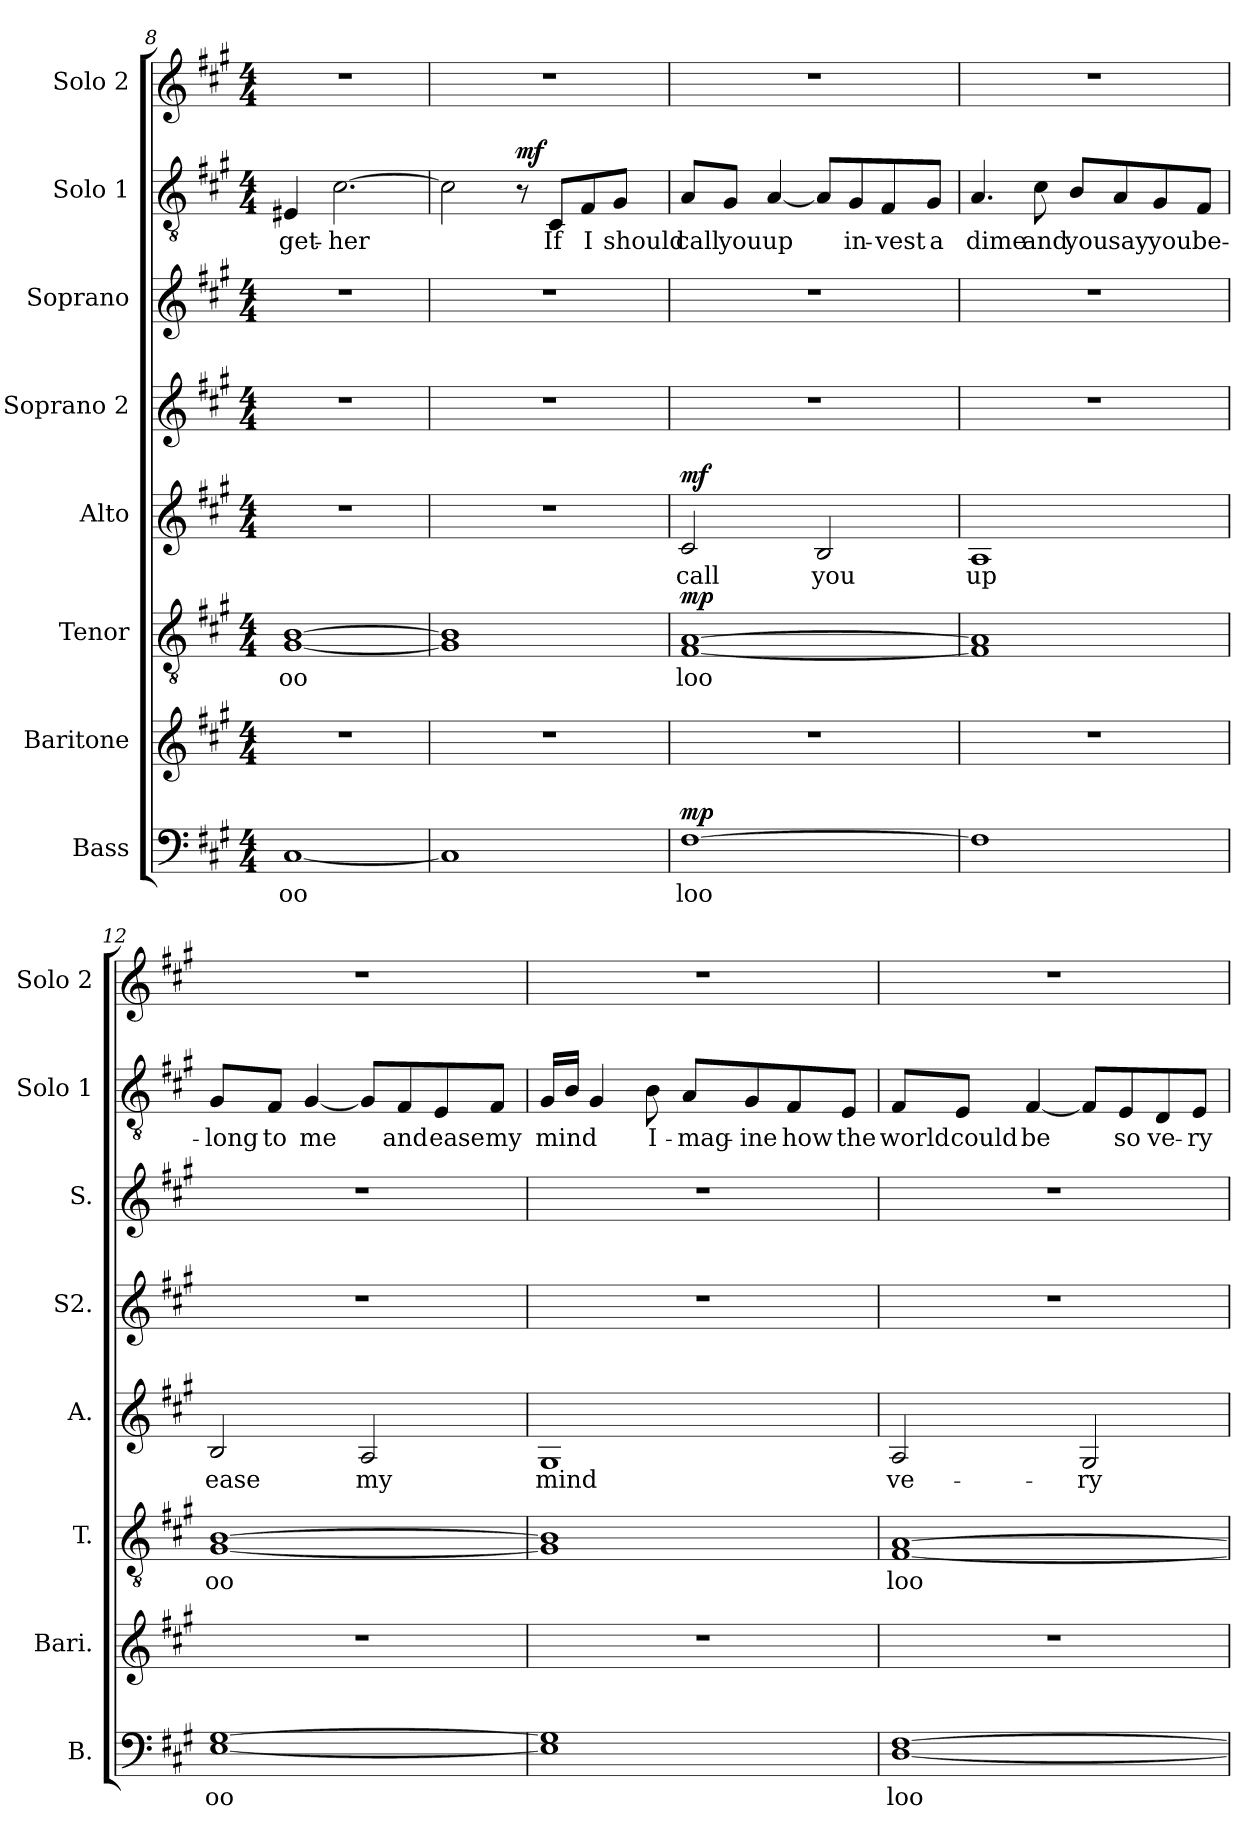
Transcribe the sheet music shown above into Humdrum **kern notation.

**kern	**text	**dynam	**kern	**kern	**text	**dynam	**kern	**text	**dynam	**kern	**kern	**kern	**text	**dynam	**kern
*part8	*part8	*part8	*part7	*part6	*part6	*part6	*part5	*part5	*part5	*part4	*part3	*part2	*part2	*part2	*part1
*staff8	*staff8	*staff8	*staff7	*staff6	*staff6	*staff6	*staff5	*staff5	*staff5	*staff4	*staff3	*staff2	*staff2	*staff2	*staff1
*I"Bass	*	*	*I"Baritone	*I"Tenor	*	*	*I"Alto	*	*	*I"Soprano 2	*I"Soprano	*I"Solo 1	*	*	*I"Solo 2
*I'B.	*	*	*I'Bari.	*I'T.	*	*	*I'A.	*	*	*I'S2.	*I'S.	*I'Solo 1	*	*	*I'Solo 2
*clefF4	*	*	*clefG2	*clefGv2	*	*	*clefG2	*	*	*clefG2	*clefG2	*clefGv2	*	*	*clefG2
*k[f#c#g#]	*	*	*k[f#c#g#]	*k[f#c#g#]	*	*	*k[f#c#g#]	*	*	*k[f#c#g#]	*k[f#c#g#]	*k[f#c#g#]	*	*	*k[f#c#g#]
*M4/4	*	*	*M4/4	*M4/4	*	*	*M4/4	*	*	*M4/4	*M4/4	*M4/4	*	*	*M4/4
=8	=8	=8	=8	=8	=8	=8	=8	=8	=8	=8	=8	=8	=8	=8	=8
!	!LO:LY:b	!	!	!	!LO:LY:b	!	!	!	!	!	!	!	!LO:LY:b	!	!
[1C#	oo	.	1r	[1G# [1B	oo	.	1r	.	.	1r	1r	4E#X/	-get-	.	1r
!	!	!	!	!	!	!	!	!	!	!	!	!	!LO:LY:b	!	!
.	.	.	.	.	.	.	.	.	.	.	.	[2.c#\	-her	.	.
=9	=9	=9	=9	=9	=9	=9	=9	=9	=9	=9	=9	=9	=9	=9	=9
1C#]	.	.	1r	1G#] 1B]	.	.	1r	.	.	1r	1r	2c#\]	.	.	1r
!	!	!	!	!	!	!	!	!	!	!	!	!	!	!LO:DY:b	!
.	.	.	.	.	.	.	.	.	.	.	.	8r	.	mf	.
!	!	!	!	!	!	!	!	!	!	!	!	!	!LO:LY:b	!	!
.	.	.	.	.	.	.	.	.	.	.	.	8C#/L	If	.	.
!	!	!	!	!	!	!	!	!	!	!	!	!	!LO:LY:b	!	!
.	.	.	.	.	.	.	.	.	.	.	.	8F#/	I	.	.
!	!	!	!	!	!	!	!	!	!	!	!	!	!LO:LY:b	!	!
.	.	.	.	.	.	.	.	.	.	.	.	8G#/J	should	.	.
!!LO:LB:g=z
=10	=10	=10	=10	=10	=10	=10	=10	=10	=10	=10	=10	=10	=10	=10	=10
!	!LO:LY:b	!LO:DY:b	!	!	!LO:LY:b	!LO:DY:b	!	!LO:LY:b	!LO:DY:b	!	!	!	!LO:LY:b	!	!
[1F#	loo	mp	1r	[1F# [1A	loo	mp	2c#/	call	mf	1r	1r	8A/L	call	.	1r
!	!	!	!	!	!	!	!	!	!	!	!	!	!LO:LY:b	!	!
.	.	.	.	.	.	.	.	.	.	.	.	8G#/J	you	.	.
!	!	!	!	!	!	!	!	!	!	!	!	!	!LO:LY:b	!	!
.	.	.	.	.	.	.	.	.	.	.	.	[4A/	up	.	.
!	!	!	!	!	!	!	!	!LO:LY:b	!	!	!	!	!	!	!
.	.	.	.	.	.	.	2B/	you	.	.	.	8A/L]	.	.	.
!	!	!	!	!	!	!	!	!	!	!	!	!	!LO:LY:b	!	!
.	.	.	.	.	.	.	.	.	.	.	.	8G#/	in-	.	.
!	!	!	!	!	!	!	!	!	!	!	!	!	!LO:LY:b	!	!
.	.	.	.	.	.	.	.	.	.	.	.	8F#/	-vest	.	.
!	!	!	!	!	!	!	!	!	!	!	!	!	!LO:LY:b	!	!
.	.	.	.	.	.	.	.	.	.	.	.	8G#/J	a	.	.
=11	=11	=11	=11	=11	=11	=11	=11	=11	=11	=11	=11	=11	=11	=11	=11
!	!	!	!	!	!	!	!	!LO:LY:b	!	!	!	!	!LO:LY:b	!	!
1F#]	.	.	1r	1F#] 1A]	.	.	1A	up	.	1r	1r	4.A/	dime	.	1r
!	!	!	!	!	!	!	!	!	!	!	!	!	!LO:LY:b	!	!
.	.	.	.	.	.	.	.	.	.	.	.	8c#\	and	.	.
!	!	!	!	!	!	!	!	!	!	!	!	!	!LO:LY:b	!	!
.	.	.	.	.	.	.	.	.	.	.	.	8B/L	you	.	.
!	!	!	!	!	!	!	!	!	!	!	!	!	!LO:LY:b	!	!
.	.	.	.	.	.	.	.	.	.	.	.	8A/	say	.	.
!	!	!	!	!	!	!	!	!	!	!	!	!	!LO:LY:b	!	!
.	.	.	.	.	.	.	.	.	.	.	.	8G#/	you	.	.
!	!	!	!	!	!	!	!	!	!	!	!	!	!LO:LY:b	!	!
.	.	.	.	.	.	.	.	.	.	.	.	8F#/J	be-	.	.
=12	=12	=12	=12	=12	=12	=12	=12	=12	=12	=12	=12	=12	=12	=12	=12
!	!LO:LY:b	!	!	!	!LO:LY:b	!	!	!LO:LY:b	!	!	!	!	!LO:LY:b	!	!
[1E [1G#	oo	.	1r	[1G# [1B	oo	.	2B/	ease	.	1r	1r	8G#/L	-long	.	1r
!	!	!	!	!	!	!	!	!	!	!	!	!	!LO:LY:b	!	!
.	.	.	.	.	.	.	.	.	.	.	.	8F#/J	to	.	.
!	!	!	!	!	!	!	!	!	!	!	!	!	!LO:LY:b	!	!
.	.	.	.	.	.	.	.	.	.	.	.	[4G#/	me	.	.
!	!	!	!	!	!	!	!	!LO:LY:b	!	!	!	!	!	!	!
.	.	.	.	.	.	.	2A/	my	.	.	.	8G#/L]	.	.	.
!	!	!	!	!	!	!	!	!	!	!	!	!	!LO:LY:b	!	!
.	.	.	.	.	.	.	.	.	.	.	.	8F#/	and	.	.
!	!	!	!	!	!	!	!	!	!	!	!	!	!LO:LY:b	!	!
.	.	.	.	.	.	.	.	.	.	.	.	8E/	ease	.	.
!	!	!	!	!	!	!	!	!	!	!	!	!	!LO:LY:b	!	!
.	.	.	.	.	.	.	.	.	.	.	.	8F#/J	my	.	.
=13	=13	=13	=13	=13	=13	=13	=13	=13	=13	=13	=13	=13	=13	=13	=13
!	!	!	!	!	!	!	!	!LO:LY:b	!	!	!	!	!LO:LY:b	!	!
1E] 1G#]	.	.	1r	1G#] 1B]	.	.	1G#	mind	.	1r	1r	16G#/LL	mind	.	1r
.	.	.	.	.	.	.	.	.	.	.	.	16B/JJ	.	.	.
.	.	.	.	.	.	.	.	.	.	.	.	4G#/	.	.	.
!	!	!	!	!	!	!	!	!	!	!	!	!	!LO:LY:b	!	!
.	.	.	.	.	.	.	.	.	.	.	.	8B\	I-	.	.
!	!	!	!	!	!	!	!	!	!	!	!	!	!LO:LY:b	!	!
.	.	.	.	.	.	.	.	.	.	.	.	8A/L	-mag-	.	.
!	!	!	!	!	!	!	!	!	!	!	!	!	!LO:LY:b	!	!
.	.	.	.	.	.	.	.	.	.	.	.	8G#/	-ine	.	.
!	!	!	!	!	!	!	!	!	!	!	!	!	!LO:LY:b	!	!
.	.	.	.	.	.	.	.	.	.	.	.	8F#/	how	.	.
!	!	!	!	!	!	!	!	!	!	!	!	!	!LO:LY:b	!	!
.	.	.	.	.	.	.	.	.	.	.	.	8E/J	the	.	.
!!LO:PB:g=z
=14	=14	=14	=14	=14	=14	=14	=14	=14	=14	=14	=14	=14	=14	=14	=14
!	!LO:LY:b	!	!	!	!LO:LY:b	!	!	!LO:LY:b	!	!	!	!	!LO:LY:b	!	!
[1D [1F#	loo	.	1r	[1F# [1A	loo	.	2A/	ve-	.	1r	1r	8F#/L	world	.	1r
!	!	!	!	!	!	!	!	!	!	!	!	!	!LO:LY:b	!	!
.	.	.	.	.	.	.	.	.	.	.	.	8E/J	could	.	.
!	!	!	!	!	!	!	!	!	!	!	!	!	!LO:LY:b	!	!
.	.	.	.	.	.	.	.	.	.	.	.	[4F#/	be	.	.
!	!	!	!	!	!	!	!	!LO:LY:b	!	!	!	!	!	!	!
.	.	.	.	.	.	.	2G#/	-ry	.	.	.	8F#/L]	.	.	.
!	!	!	!	!	!	!	!	!	!	!	!	!	!LO:LY:b	!	!
.	.	.	.	.	.	.	.	.	.	.	.	8E/	so	.	.
!	!	!	!	!	!	!	!	!	!	!	!	!	!LO:LY:b	!	!
.	.	.	.	.	.	.	.	.	.	.	.	8D/	ve-	.	.
!	!	!	!	!	!	!	!	!	!	!	!	!	!LO:LY:b	!	!
.	.	.	.	.	.	.	.	.	.	.	.	8E/J	-ry	.	.
=	=	=	=	=	=	=	=	=	=	=	=	=	=	=	=
*-	*-	*-	*-	*-	*-	*-	*-	*-	*-	*-	*-	*-	*-	*-	*-
